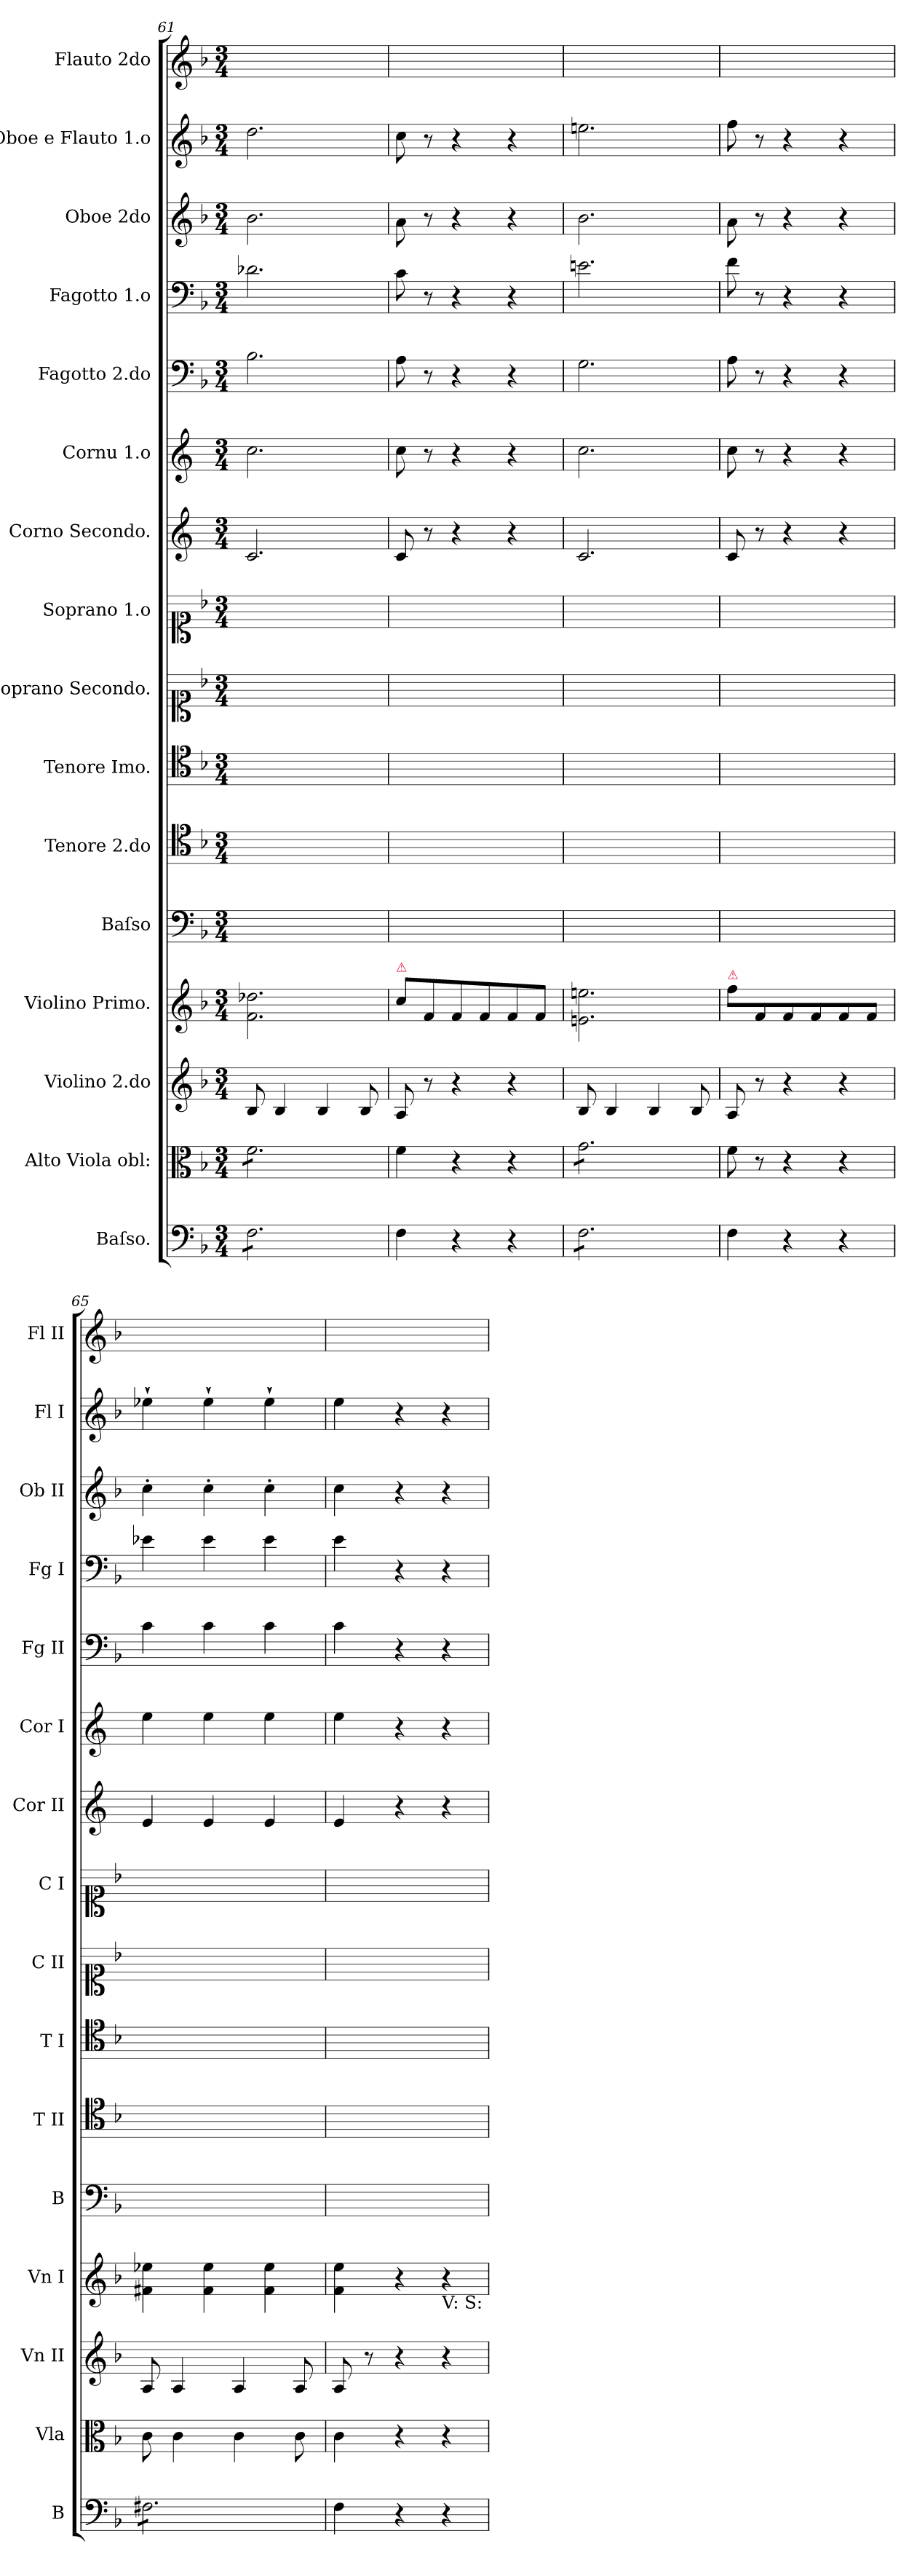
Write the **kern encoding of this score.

**kern	**kern	**kern	**kern	**dynam	**kern	**kern	**kern	**kern	**kern	**kern	**kern	**kern	**kern	**kern	**kern	**kern
*part16	*part15	*part14	*part13	*part13	*part12	*part11	*part10	*part9	*part8	*part7	*part6	*part5	*part4	*part3	*part2	*part1
*staff16	*staff15	*staff14	*staff13	*staff13	*staff12	*staff11	*staff10	*staff9	*staff8	*staff7	*staff6	*staff5	*staff4	*staff3	*staff2	*staff1
*I"Baſso.	*I"Alto Viola obl:	*I"Violino 2.do	*I"Violino Primo.	*	*I"Baſso	*I"Tenore 2.do	*I"Tenore Imo.	*I"Soprano Secondo.	*I"Soprano 1.o	*I"Corno Secondo.	*I"Cornu 1.o	*I"Fagotto 2.do	*I"Fagotto 1.o	*I"Oboe 2do	*I"Oboe e Flauto 1.o	*I"Flauto 2do
*I'B	*I'Vla	*I'Vn II	*I'Vn I	*	*I'B	*I'T II	*I'T I	*I'C II	*I'C I	*I'Cor II	*I'Cor I	*I'Fg II	*I'Fg I	*I'Ob II	*I'Fl I	*I'Fl II
*clefF4	*clefC3	*clefG2	*clefG2	*	*clefF4	*clefC4	*clefC4	*clefC1	*clefC1	*clefG2	*clefG2	*clefF4	*clefF4	*clefG2	*clefG2	*clefG2
*	*	*	*	*	*	*	*	*	*	*ITrd4c7	*ITrd4c7	*	*	*	*	*
*k[b-]	*k[b-]	*k[b-]	*k[b-]	*	*k[b-]	*k[b-]	*k[b-]	*k[b-]	*k[b-]	*k[b-]	*k[b-]	*k[b-]	*k[b-]	*k[b-]	*k[b-]	*k[b-]
*d:	*d:	*d:	*d:	*	*d:	*d:	*d:	*d:	*d:	*	*	*d:	*d:	*d:	*d:	*d:
*M3/4	*M3/4	*M3/4	*M3/4	*	*M3/4	*M3/4	*M3/4	*M3/4	*M3/4	*M3/4	*M3/4	*M3/4	*M3/4	*M3/4	*M3/4	*M3/4
=61	=61	=61	=61	=61	=61	=61	=61	=61	=61	=61	=61	=61	=61	=61	=61	=61
*tremolo	*	*	*	*	*	*	*	*	*	*	*	*	*	*	*	*
*	*tremolo	*	*	*	*	*	*	*	*	*	*	*	*	*	*	*
8F\L	8f\L	8B-/	2.f\ 2.dd-X\	forte	2.ryy	2.ryy	2.ryy	2.ryy	2.ryy	2.F/	2.f\	2.B-\	2.d-X\	2.b-\	2.dd\	2.ryy
8F\	8f\	4B-/	.	.	.	.	.	.	.	.	.	.	.	.	.	.
8F\	8f\	.	.	.	.	.	.	.	.	.	.	.	.	.	.	.
8F\	8f\	4B-/	.	.	.	.	.	.	.	.	.	.	.	.	.	.
8F\	8f\	.	.	.	.	.	.	.	.	.	.	.	.	.	.	.
8F\J	8f\J	8B-/	.	.	.	.	.	.	.	.	.	.	.	.	.	.
*	*Xtremolo	*	*	*	*	*	*	*	*	*	*	*	*	*	*	*
*Xtremolo	*	*	*	*	*	*	*	*	*	*	*	*	*	*	*	*
=62	=62	=62	=62	=62	=62	=62	=62	=62	=62	=62	=62	=62	=62	=62	=62	=62
!	!	!	!LO:TX:a:color=crimson:t=⚠	!	!	!	!	!	!	!	!	!	!	!	!	!
4F\	4f\	8A/	8cc\L	piano.	2.ryy	2.ryy	2.ryy	2.ryy	2.ryy	8F/	8f\	8A\	8c\	8a\	8cc\	2.ryy
.	.	8r	8f/	.	.	.	.	.	.	8r	8r	8r	8r	8r	8r	.
4r	4r	4r	8f/	.	.	.	.	.	.	4r	4r	4r	4r	4r	4r	.
.	.	.	8f/	.	.	.	.	.	.	.	.	.	.	.	.	.
4r	4r	4r	8f/	.	.	.	.	.	.	4r	4r	4r	4r	4r	4r	.
.	.	.	8f/J	.	.	.	.	.	.	.	.	.	.	.	.	.
=63	=63	=63	=63	=63	=63	=63	=63	=63	=63	=63	=63	=63	=63	=63	=63	=63
*tremolo	*	*	*	*	*	*	*	*	*	*	*	*	*	*	*	*
*	*tremolo	*	*	*	*	*	*	*	*	*	*	*	*	*	*	*
8F\L	8g\L	8B-/	2.en\ 2.een\	forte	2.ryy	2.ryy	2.ryy	2.ryy	2.ryy	2.F/	2.f\	2.G\	2.en\	2.b-\	2.een\	2.ryy
8F\	8g\	4B-/	.	.	.	.	.	.	.	.	.	.	.	.	.	.
8F\	8g\	.	.	.	.	.	.	.	.	.	.	.	.	.	.	.
8F\	8g\	4B-/	.	.	.	.	.	.	.	.	.	.	.	.	.	.
8F\	8g\	.	.	.	.	.	.	.	.	.	.	.	.	.	.	.
8F\J	8g\J	8B-/	.	.	.	.	.	.	.	.	.	.	.	.	.	.
*	*Xtremolo	*	*	*	*	*	*	*	*	*	*	*	*	*	*	*
*Xtremolo	*	*	*	*	*	*	*	*	*	*	*	*	*	*	*	*
=64	=64	=64	=64	=64	=64	=64	=64	=64	=64	=64	=64	=64	=64	=64	=64	=64
!	!	!	!LO:TX:a:color=crimson:t=⚠	!	!	!	!	!	!	!	!	!	!	!	!	!
4F\	8f\	8A/	8ff\L	piano	2.ryy	2.ryy	2.ryy	2.ryy	2.ryy	8F/	8f\	8A\	8f\	8a\	8ff\	2.ryy
.	8r	8r	8f/	.	.	.	.	.	.	8r	8r	8r	8r	8r	8r	.
4r	4r	4r	8f/	.	.	.	.	.	.	4r	4r	4r	4r	4r	4r	.
.	.	.	8f/	.	.	.	.	.	.	.	.	.	.	.	.	.
4r	4r	4r	8f/	.	.	.	.	.	.	4r	4r	4r	4r	4r	4r	.
.	.	.	8f/J	.	.	.	.	.	.	.	.	.	.	.	.	.
=65	=65	=65	=65	=65	=65	=65	=65	=65	=65	=65	=65	=65	=65	=65	=65	=65
*tremolo	*	*	*	*	*	*	*	*	*	*	*	*	*	*	*	*
8F#X\L	8c\	8A/	4f#X\ 4ee-X\	forte	2.ryy	2.ryy	2.ryy	2.ryy	2.ryy	4A/	4a\	4c\	4e-X\	4cc'\	4ee-X`\	2.ryy
8F#X\	4c\	4A/	.	.	.	.	.	.	.	.	.	.	.	.	.	.
8F#X\	.	.	4f#\ 4ee-\	.	.	.	.	.	.	4A/	4a\	4c\	4e-\	4cc'\	4ee-`\	.
8F#X\	4c\	4A/	.	.	.	.	.	.	.	.	.	.	.	.	.	.
8F#X\	.	.	4f#\ 4ee-\	.	.	.	.	.	.	4A/	4a\	4c\	4e-\	4cc'\	4ee-`\	.
8F#X\J	8c\	8A/	.	.	.	.	.	.	.	.	.	.	.	.	.	.
*Xtremolo	*	*	*	*	*	*	*	*	*	*	*	*	*	*	*	*
=66	=66	=66	=66	=66	=66	=66	=66	=66	=66	=66	=66	=66	=66	=66	=66	=66
4F\	4c\	8A/	4f\ 4ee\	.	2.ryy	2.ryy	2.ryy	2.ryy	2.ryy	4A/	4a\	4c\	4e\	4cc\	4ee\	2.ryy
.	.	8r	.	.	.	.	.	.	.	.	.	.	.	.	.	.
4r	4r	4r	4r	.	.	.	.	.	.	4r	4r	4r	4r	4r	4r	.
!	!	!	!LO:TX:b:t=V&colon; S&colon;	!	!	!	!	!	!	!	!	!	!	!	!	!
4r	4r	4r	4r	.	.	.	.	.	.	4r	4r	4r	4r	4r	4r	.
=	=	=	=	=	=	=	=	=	=	=	=	=	=	=	=	=
*-	*-	*-	*-	*-	*-	*-	*-	*-	*-	*-	*-	*-	*-	*-	*-	*-
